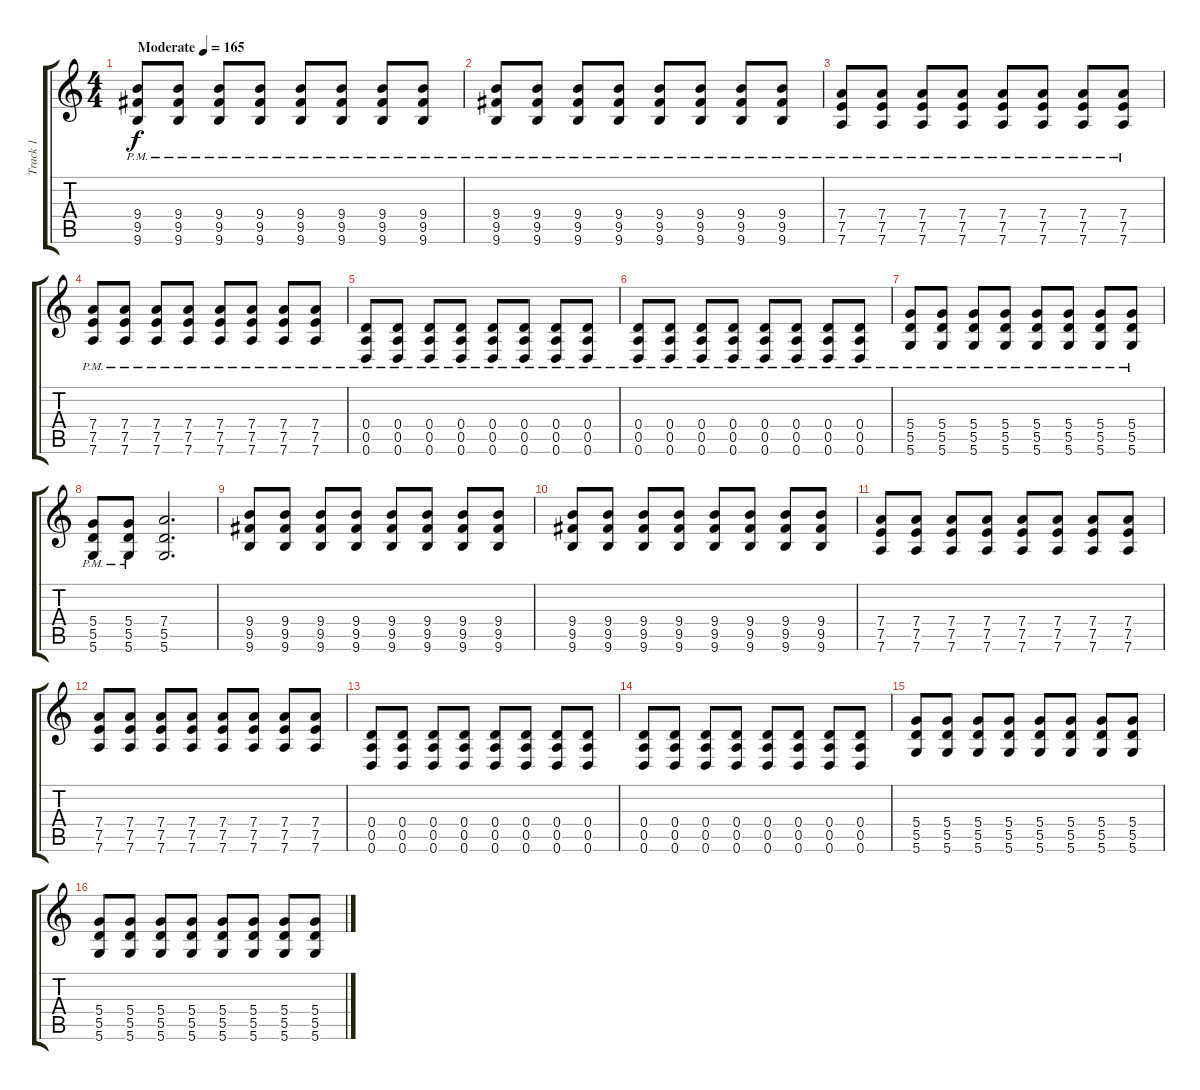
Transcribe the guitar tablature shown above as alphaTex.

\track ("Track 1" "Track 1") {instrument overdrivenguitar}
\staff {score tabs}
\tuning (E4 B3 G3 D3 A2 D2) {hide}
\ts (4 4)
\tempo (165 "Moderate")
\clef g2
\ks c
(9.4{pm} 9.5{pm} 9.6{pm}).8{dy f instrument overdrivenguitar} (9.4{pm} 9.5{pm} 9.6{pm}).8 (9.4{pm} 9.5{pm} 9.6{pm}).8 (9.4{pm} 9.5{pm} 9.6{pm}).8 (9.4{pm} 9.5{pm} 9.6{pm}).8 (9.4{pm} 9.5{pm} 9.6{pm}).8 (9.4{pm} 9.5{pm} 9.6{pm}).8 (9.4{pm} 9.5{pm} 9.6{pm}).8 |
(9.4{pm} 9.5{pm} 9.6{pm}).8 (9.4{pm} 9.5{pm} 9.6{pm}).8 (9.4{pm} 9.5{pm} 9.6{pm}).8 (9.4{pm} 9.5{pm} 9.6{pm}).8 (9.4{pm} 9.5{pm} 9.6{pm}).8 (9.4{pm} 9.5{pm} 9.6{pm}).8 (9.4{pm} 9.5{pm} 9.6{pm}).8 (9.4{pm} 9.5{pm} 9.6{pm}).8 |
(7.4{pm} 7.5{pm} 7.6{pm}).8 (7.4{pm} 7.5{pm} 7.6{pm}).8 (7.4{pm} 7.5{pm} 7.6{pm}).8 (7.4{pm} 7.5{pm} 7.6{pm}).8 (7.4{pm} 7.5{pm} 7.6{pm}).8 (7.4{pm} 7.5{pm} 7.6{pm}).8 (7.4{pm} 7.5{pm} 7.6{pm}).8 (7.4{pm} 7.5{pm} 7.6{pm}).8 |
(7.4{pm} 7.5{pm} 7.6{pm}).8 (7.4{pm} 7.5{pm} 7.6{pm}).8 (7.4{pm} 7.5{pm} 7.6{pm}).8 (7.4{pm} 7.5{pm} 7.6{pm}).8 (7.4{pm} 7.5{pm} 7.6{pm}).8 (7.4{pm} 7.5{pm} 7.6{pm}).8 (7.4{pm} 7.5{pm} 7.6{pm}).8 (7.4{pm} 7.5{pm} 7.6{pm}).8 |
(0.4{pm} 0.5{pm} 0.6{pm}).8 (0.4{pm} 0.5{pm} 0.6{pm}).8 (0.4{pm} 0.5{pm} 0.6{pm}).8 (0.4{pm} 0.5{pm} 0.6{pm}).8 (0.4{pm} 0.5{pm} 0.6{pm}).8 (0.4{pm} 0.5{pm} 0.6{pm}).8 (0.4{pm} 0.5{pm} 0.6{pm}).8 (0.4{pm} 0.5{pm} 0.6{pm}).8 |
(0.4{pm} 0.5{pm} 0.6{pm}).8 (0.4{pm} 0.5{pm} 0.6{pm}).8 (0.4{pm} 0.5{pm} 0.6{pm}).8 (0.4{pm} 0.5{pm} 0.6{pm}).8 (0.4{pm} 0.5{pm} 0.6{pm}).8 (0.4{pm} 0.5{pm} 0.6{pm}).8 (0.4{pm} 0.5{pm} 0.6{pm}).8 (0.4{pm} 0.5{pm} 0.6{pm}).8 |
(5.4{pm} 5.5{pm} 5.6{pm}).8 (5.4{pm} 5.5{pm} 5.6{pm}).8 (5.4{pm} 5.5{pm} 5.6{pm}).8 (5.4{pm} 5.5{pm} 5.6{pm}).8 (5.4{pm} 5.5{pm} 5.6{pm}).8 (5.4{pm} 5.5{pm} 5.6{pm}).8 (5.4{pm} 5.5{pm} 5.6{pm}).8 (5.4{pm} 5.5{pm} 5.6{pm}).8 |
(5.4{pm} 5.5{pm} 5.6{pm}).8 (5.4{pm} 5.5{pm} 5.6{pm}).8 (7.4 5.5 5.6).2{d} |
(9.4 9.5 9.6).8 (9.4 9.5 9.6).8 (9.4 9.5 9.6).8 (9.4 9.5 9.6).8 (9.4 9.5 9.6).8 (9.4 9.5 9.6).8 (9.4 9.5 9.6).8 (9.4 9.5 9.6).8 |
(9.4 9.5 9.6).8 (9.4 9.5 9.6).8 (9.4 9.5 9.6).8 (9.4 9.5 9.6).8 (9.4 9.5 9.6).8 (9.4 9.5 9.6).8 (9.4 9.5 9.6).8 (9.4 9.5 9.6).8 |
(7.4 7.5 7.6).8 (7.4 7.5 7.6).8 (7.4 7.5 7.6).8 (7.4 7.5 7.6).8 (7.4 7.5 7.6).8 (7.4 7.5 7.6).8 (7.4 7.5 7.6).8 (7.4 7.5 7.6).8 |
(7.4 7.5 7.6).8 (7.4 7.5 7.6).8 (7.4 7.5 7.6).8 (7.4 7.5 7.6).8 (7.4 7.5 7.6).8 (7.4 7.5 7.6).8 (7.4 7.5 7.6).8 (7.4 7.5 7.6).8 |
(0.4 0.5 0.6).8 (0.4 0.5 0.6).8 (0.4 0.5 0.6).8 (0.4 0.5 0.6).8 (0.4 0.5 0.6).8 (0.4 0.5 0.6).8 (0.4 0.5 0.6).8 (0.4 0.5 0.6).8 |
(0.4 0.5 0.6).8 (0.4 0.5 0.6).8 (0.4 0.5 0.6).8 (0.4 0.5 0.6).8 (0.4 0.5 0.6).8 (0.4 0.5 0.6).8 (0.4 0.5 0.6).8 (0.4 0.5 0.6).8 |
(5.4 5.5 5.6).8 (5.4 5.5 5.6).8 (5.4 5.5 5.6).8 (5.4 5.5 5.6).8 (5.4 5.5 5.6).8 (5.4 5.5 5.6).8 (5.4 5.5 5.6).8 (5.4 5.5 5.6).8 |
(5.4 5.5 5.6).8 (5.4 5.5 5.6).8 (5.4 5.5 5.6).8 (5.4 5.5 5.6).8 (5.4 5.5 5.6).8 (5.4 5.5 5.6).8 (5.4 5.5 5.6).8 (5.4 5.5 5.6).8
